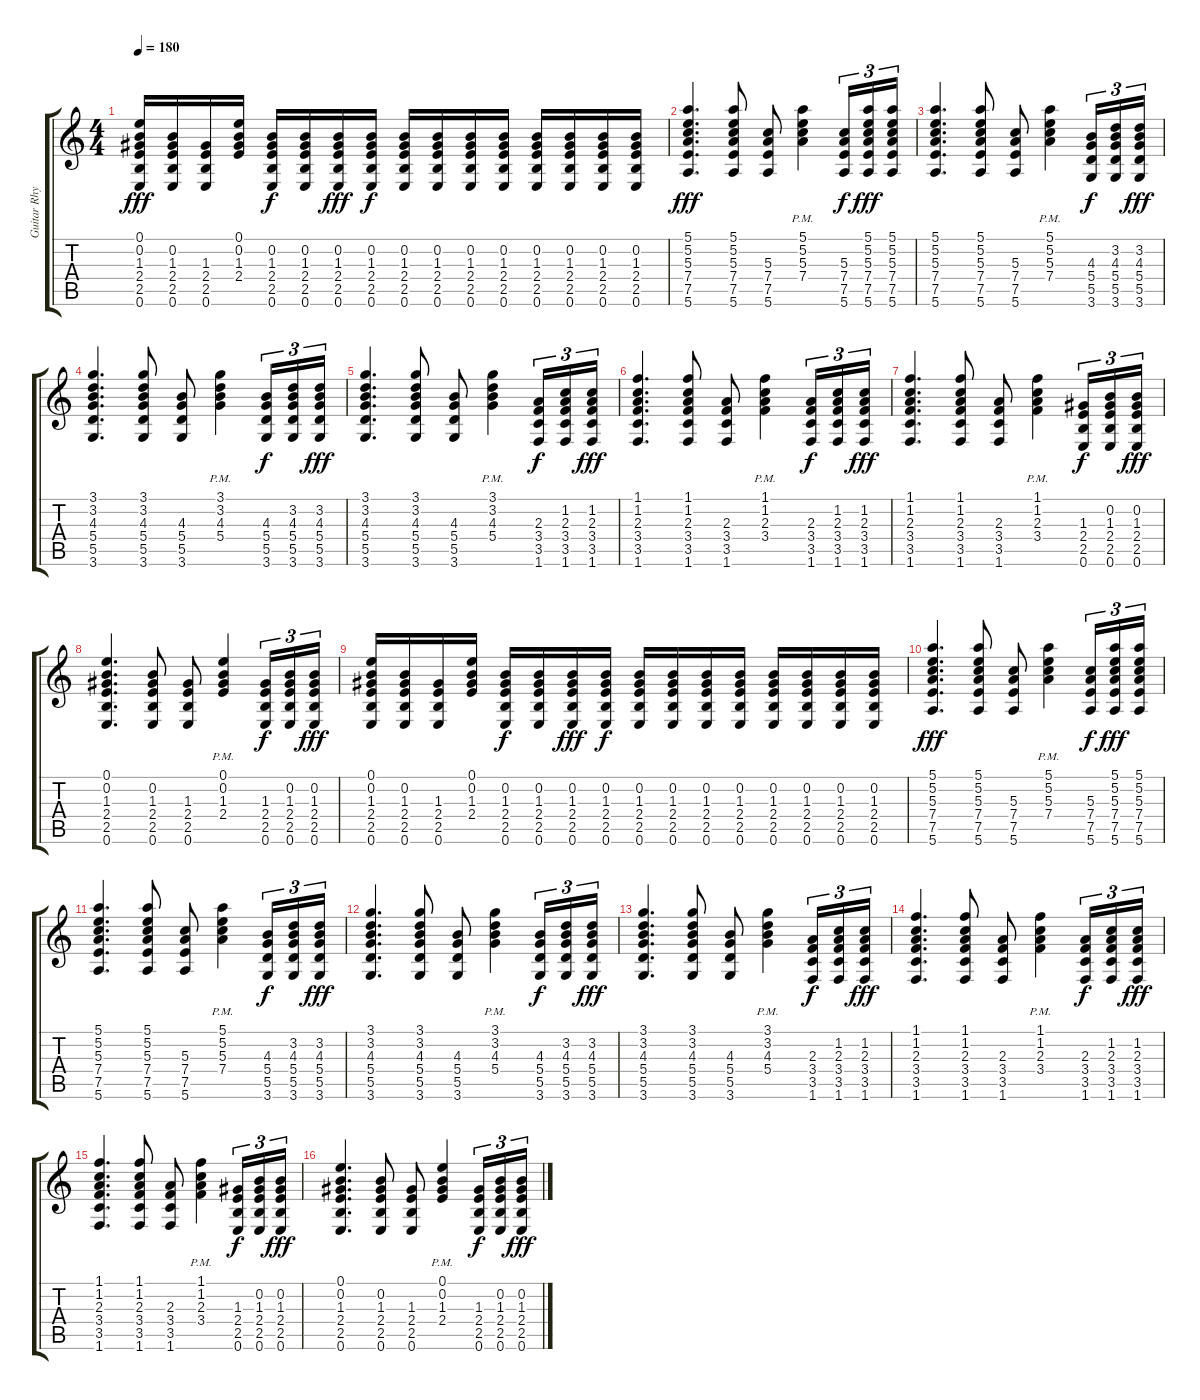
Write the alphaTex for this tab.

\track ("Guitar Rhythm" "Guitar Rhy") {instrument acousticguitarsteel}
\staff {score tabs}
\tuning (E4 B3 G3 D3 A2 E2) {hide}
\ts (4 4)
\tempo 180
\clef g2
\ks c
(0.1 0.2 1.3 2.4 2.5 0.6).16{dy fff} (0.2 1.3 2.4 2.5 0.6).16 (1.3 2.4 2.5 0.6).16 (0.1 0.2 1.3 2.4).16 (0.2 1.3 2.4 2.5 0.6).16{dy f} (0.2 1.3 2.4 2.5 0.6).16 (0.2 1.3 2.4 2.5 0.6).16{dy fff} (0.2 1.3 2.4 2.5 0.6).16{dy f} (0.2 1.3 2.4 2.5 0.6).16 (0.2 1.3 2.4 2.5 0.6).16 (0.2 1.3 2.4 2.5 0.6).16 (0.2 1.3 2.4 2.5 0.6).16 (0.2 1.3 2.4 2.5 0.6).16 (0.2 1.3 2.4 2.5 0.6).16 (0.2 1.3 2.4 2.5 0.6).16 (0.2 1.3 2.4 2.5 0.6).16 |
(5.1 5.2 5.3 7.4 7.5 5.6).4{d dy fff} (5.1 5.2 5.3 7.4 7.5 5.6).8 (5.3 7.4 7.5 5.6).8 (5.1{pm} 5.2{pm} 5.3{pm} 7.4{pm}).4 (5.3 7.4 7.5 5.6).16{tu (3 2) dy f} (5.1 5.2 5.3 7.4 7.5 5.6).16{tu (3 2) dy fff} (5.1 5.2 5.3 7.4 7.5 5.6).16{tu (3 2)} |
(5.1 5.2 5.3 7.4 7.5 5.6).4{d} (5.1 5.2 5.3 7.4 7.5 5.6).8 (5.3 7.4 7.5 5.6).8 (5.1{pm} 5.2{pm} 5.3{pm} 7.4{pm}).4 (4.3 5.4 5.5 3.6).16{tu (3 2) dy f} (3.2 4.3 5.4 5.5 3.6).16{tu (3 2)} (3.2 4.3 5.4 5.5 3.6).16{tu (3 2) dy fff} |
(3.1 3.2 4.3 5.4 5.5 3.6).4{d} (3.1 3.2 4.3 5.4 5.5 3.6).8 (4.3 5.4 5.5 3.6).8 (3.1{pm} 3.2{pm} 4.3{pm} 5.4{pm}).4 (4.3 5.4 5.5 3.6).16{tu (3 2) dy f} (3.2 4.3 5.4 5.5 3.6).16{tu (3 2)} (3.2 4.3 5.4 5.5 3.6).16{tu (3 2) dy fff} |
(3.1 3.2 4.3 5.4 5.5 3.6).4{d} (3.1 3.2 4.3 5.4 5.5 3.6).8 (4.3 5.4 5.5 3.6).8 (3.1{pm} 3.2{pm} 4.3{pm} 5.4{pm}).4 (2.3 3.4 3.5 1.6).16{tu (3 2) dy f} (1.2 2.3 3.4 3.5 1.6).16{tu (3 2)} (1.2 2.3 3.4 3.5 1.6).16{tu (3 2) dy fff} |
(1.1 1.2 2.3 3.4 3.5 1.6).4{d} (1.1 1.2 2.3 3.4 3.5 1.6).8 (2.3 3.4 3.5 1.6).8 (1.1{pm} 1.2{pm} 2.3{pm} 3.4{pm}).4 (2.3 3.4 3.5 1.6).16{tu (3 2) dy f} (1.2 2.3 3.4 3.5 1.6).16{tu (3 2)} (1.2 2.3 3.4 3.5 1.6).16{tu (3 2) dy fff} |
(1.1 1.2 2.3 3.4 3.5 1.6).4{d} (1.1 1.2 2.3 3.4 3.5 1.6).8 (2.3 3.4 3.5 1.6).8 (1.1{pm} 1.2{pm} 2.3{pm} 3.4{pm}).4 (1.3 2.4 2.5 0.6).16{tu (3 2) dy f} (0.2 1.3 2.4 2.5 0.6).16{tu (3 2)} (0.2 1.3 2.4 2.5 0.6).16{tu (3 2) dy fff} |
(0.1 0.2 1.3 2.4 2.5 0.6).4{d} (0.2 1.3 2.4 2.5 0.6).8 (1.3 2.4 2.5 0.6).8 (0.1{pm} 0.2{pm} 1.3{pm} 2.4{pm}).4 (1.3 2.4 2.5 0.6).16{tu (3 2) dy f} (0.2 1.3 2.4 2.5 0.6).16{tu (3 2)} (0.2 1.3 2.4 2.5 0.6).16{tu (3 2) dy fff} |
(0.1 0.2 1.3 2.4 2.5 0.6).16 (0.2 1.3 2.4 2.5 0.6).16 (1.3 2.4 2.5 0.6).16 (0.1 0.2 1.3 2.4).16 (0.2 1.3 2.4 2.5 0.6).16{dy f} (0.2 1.3 2.4 2.5 0.6).16 (0.2 1.3 2.4 2.5 0.6).16{dy fff} (0.2 1.3 2.4 2.5 0.6).16{dy f} (0.2 1.3 2.4 2.5 0.6).16 (0.2 1.3 2.4 2.5 0.6).16 (0.2 1.3 2.4 2.5 0.6).16 (0.2 1.3 2.4 2.5 0.6).16 (0.2 1.3 2.4 2.5 0.6).16 (0.2 1.3 2.4 2.5 0.6).16 (0.2 1.3 2.4 2.5 0.6).16 (0.2 1.3 2.4 2.5 0.6).16 |
(5.1 5.2 5.3 7.4 7.5 5.6).4{d dy fff} (5.1 5.2 5.3 7.4 7.5 5.6).8 (5.3 7.4 7.5 5.6).8 (5.1{pm} 5.2{pm} 5.3{pm} 7.4{pm}).4 (5.3 7.4 7.5 5.6).16{tu (3 2) dy f} (5.1 5.2 5.3 7.4 7.5 5.6).16{tu (3 2) dy fff} (5.1 5.2 5.3 7.4 7.5 5.6).16{tu (3 2)} |
(5.1 5.2 5.3 7.4 7.5 5.6).4{d} (5.1 5.2 5.3 7.4 7.5 5.6).8 (5.3 7.4 7.5 5.6).8 (5.1{pm} 5.2{pm} 5.3{pm} 7.4{pm}).4 (4.3 5.4 5.5 3.6).16{tu (3 2) dy f} (3.2 4.3 5.4 5.5 3.6).16{tu (3 2)} (3.2 4.3 5.4 5.5 3.6).16{tu (3 2) dy fff} |
(3.1 3.2 4.3 5.4 5.5 3.6).4{d} (3.1 3.2 4.3 5.4 5.5 3.6).8 (4.3 5.4 5.5 3.6).8 (3.1{pm} 3.2{pm} 4.3{pm} 5.4{pm}).4 (4.3 5.4 5.5 3.6).16{tu (3 2) dy f} (3.2 4.3 5.4 5.5 3.6).16{tu (3 2)} (3.2 4.3 5.4 5.5 3.6).16{tu (3 2) dy fff} |
(3.1 3.2 4.3 5.4 5.5 3.6).4{d} (3.1 3.2 4.3 5.4 5.5 3.6).8 (4.3 5.4 5.5 3.6).8 (3.1{pm} 3.2{pm} 4.3{pm} 5.4{pm}).4 (2.3 3.4 3.5 1.6).16{tu (3 2) dy f} (1.2 2.3 3.4 3.5 1.6).16{tu (3 2)} (1.2 2.3 3.4 3.5 1.6).16{tu (3 2) dy fff} |
(1.1 1.2 2.3 3.4 3.5 1.6).4{d} (1.1 1.2 2.3 3.4 3.5 1.6).8 (2.3 3.4 3.5 1.6).8 (1.1{pm} 1.2{pm} 2.3{pm} 3.4{pm}).4 (2.3 3.4 3.5 1.6).16{tu (3 2) dy f} (1.2 2.3 3.4 3.5 1.6).16{tu (3 2)} (1.2 2.3 3.4 3.5 1.6).16{tu (3 2) dy fff} |
(1.1 1.2 2.3 3.4 3.5 1.6).4{d} (1.1 1.2 2.3 3.4 3.5 1.6).8 (2.3 3.4 3.5 1.6).8 (1.1{pm} 1.2{pm} 2.3{pm} 3.4{pm}).4 (1.3 2.4 2.5 0.6).16{tu (3 2) dy f} (0.2 1.3 2.4 2.5 0.6).16{tu (3 2)} (0.2 1.3 2.4 2.5 0.6).16{tu (3 2) dy fff} |
(0.1 0.2 1.3 2.4 2.5 0.6).4{d} (0.2 1.3 2.4 2.5 0.6).8 (1.3 2.4 2.5 0.6).8 (0.1{pm} 0.2{pm} 1.3{pm} 2.4{pm}).4 (1.3 2.4 2.5 0.6).16{tu (3 2) dy f} (0.2 1.3 2.4 2.5 0.6).16{tu (3 2)} (0.2 1.3 2.4 2.5 0.6).16{tu (3 2) dy fff}
